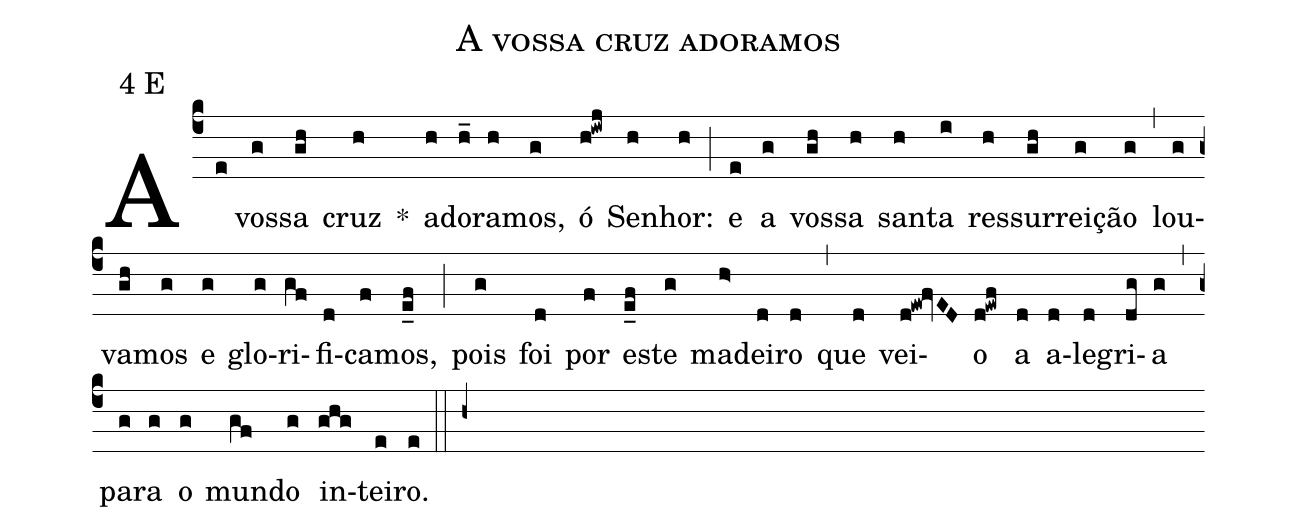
name: A vossa cruz adoramos;
mode: 4;
mode-differentia: E;
%%
(c4)

A(e) vos(g)sa(gh) cruz(h) *() a(h)do(h_)ra(h)mos,(g) ó(h!iwj) Se(h)nhor:(h) (;) e(e) a(g) vos(gh)sa(h) san(h)ta(i) res(h)sur(gh)rei(g)ção(g) (,) lou(g)va(gh)mos(g) e(g) glo(g)ri(gf)fi(d)ca(f)mos,(e_f) (;) pois(g) foi(d) por(f) es(e_f)te(g) ma(h>)dei(d)ro(d) (,) que(d) vei(d!ew!fvED)o(d!ewf) a(d) a(d)le(d)gri(dg)a(g) (,) pa(g)ra(g) o(g) mun(gf)do(g) in(ghg)tei(e)ro.(e)

(::)

(h+)
